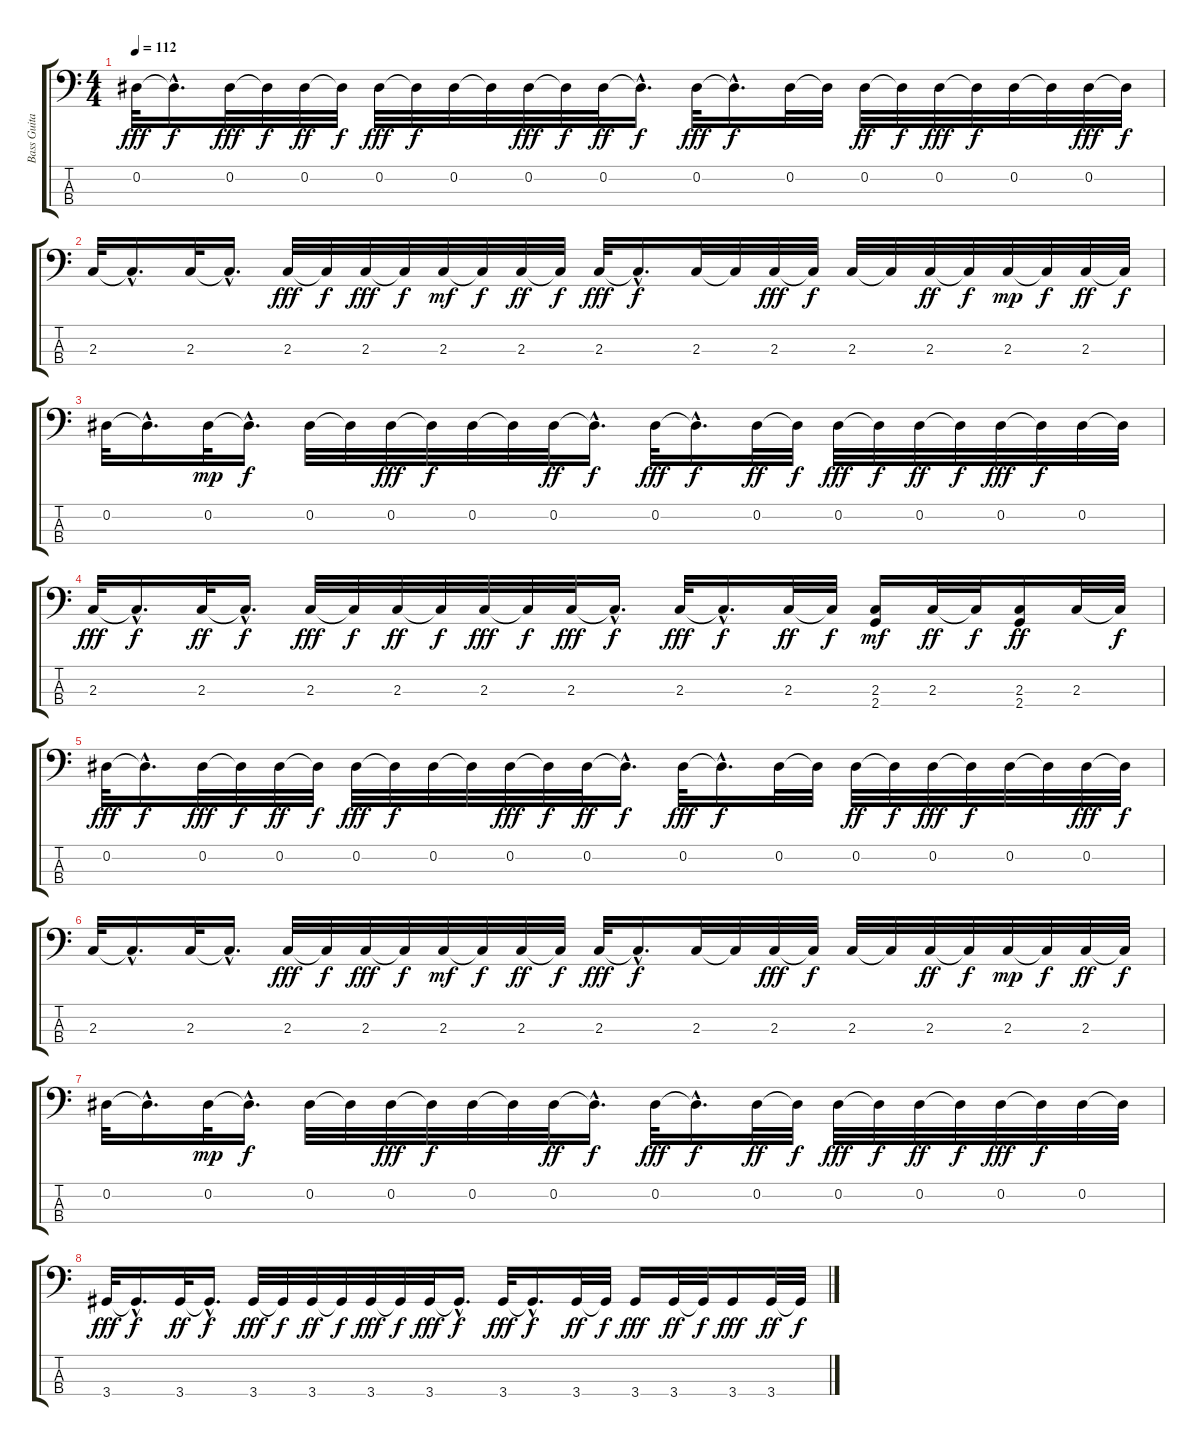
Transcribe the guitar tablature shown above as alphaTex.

\track ("Bass Guitar" "Bass Guita") {instrument electricbassfinger}
\staff {score tabs}
\tuning (Ab2 Eb2 Bb1 F1) {hide}
\ts (4 4)
\tempo 112
\clef f4
\ks c
0.2.32{dy fff} 0.2{hac t}.16{d dy f} 0.2.32{dy fff} 0.2{t}.32{dy f} 0.2.32{dy ff} 0.2{t}.32{dy f} 0.2.32{dy fff} 0.2{t}.32{dy f} 0.2.32 0.2{t}.32 0.2.32{dy fff} 0.2{t}.32{dy f} 0.2.32{dy ff} 0.2{hac t}.16{d dy f} 0.2.32{dy fff} 0.2{hac t}.16{d dy f} 0.2.32 0.2{t}.32 0.2.32{dy ff} 0.2{t}.32{dy f} 0.2.32{dy fff} 0.2{t}.32{dy f} 0.2.32 0.2{t}.32 0.2.32{dy fff} 0.2{t}.32{dy f} |
2.3.32 2.3{hac t}.16{d} 2.3.32 2.3{hac t}.16{d} 2.3.32{dy fff} 2.3{t}.32{dy f} 2.3.32{dy fff} 2.3{t}.32{dy f} 2.3.32{dy mf} 2.3{t}.32{dy f} 2.3.32{dy ff} 2.3{t}.32{dy f} 2.3.32{dy fff} 2.3{hac t}.16{d dy f} 2.3.32 2.3{t}.32 2.3.32{dy fff} 2.3{t}.32{dy f} 2.3.32 2.3{t}.32 2.3.32{dy ff} 2.3{t}.32{dy f} 2.3.32{dy mp} 2.3{t}.32{dy f} 2.3.32{dy ff} 2.3{t}.32{dy f} |
0.2.32 0.2{hac t}.16{d} 0.2.32{dy mp} 0.2{hac t}.16{d dy f} 0.2.32 0.2{t}.32 0.2.32{dy fff} 0.2{t}.32{dy f} 0.2.32 0.2{t}.32 0.2.32{dy ff} 0.2{hac t}.16{d dy f} 0.2.32{dy fff} 0.2{hac t}.16{d dy f} 0.2.32{dy ff} 0.2{t}.32{dy f} 0.2.32{dy fff} 0.2{t}.32{dy f} 0.2.32{dy ff} 0.2{t}.32{dy f} 0.2.32{dy fff} 0.2{t}.32{dy f} 0.2.32 0.2{t}.32 |
2.3.32{dy fff} 2.3{hac t}.16{d dy f} 2.3.32{dy ff} 2.3{hac t}.16{d dy f} 2.3.32{dy fff} 2.3{t}.32{dy f} 2.3.32{dy ff} 2.3{t}.32{dy f} 2.3.32{dy fff} 2.3{t}.32{dy f} 2.3.32{dy fff} 2.3{hac t}.16{d dy f} 2.3.32{dy fff} 2.3{hac t}.16{d dy f} 2.3.32{dy ff} 2.3{t}.32{dy f} (2.3 2.4).16{dy mf} 2.3.32{dy ff} 2.3{t}.32{dy f} (2.3 2.4).16{dy ff} 2.3.32 2.3{t}.32{dy f} |
0.2.32{dy fff} 0.2{hac t}.16{d dy f} 0.2.32{dy fff} 0.2{t}.32{dy f} 0.2.32{dy ff} 0.2{t}.32{dy f} 0.2.32{dy fff} 0.2{t}.32{dy f} 0.2.32 0.2{t}.32 0.2.32{dy fff} 0.2{t}.32{dy f} 0.2.32{dy ff} 0.2{hac t}.16{d dy f} 0.2.32{dy fff} 0.2{hac t}.16{d dy f} 0.2.32 0.2{t}.32 0.2.32{dy ff} 0.2{t}.32{dy f} 0.2.32{dy fff} 0.2{t}.32{dy f} 0.2.32 0.2{t}.32 0.2.32{dy fff} 0.2{t}.32{dy f} |
2.3.32 2.3{hac t}.16{d} 2.3.32 2.3{hac t}.16{d} 2.3.32{dy fff} 2.3{t}.32{dy f} 2.3.32{dy fff} 2.3{t}.32{dy f} 2.3.32{dy mf} 2.3{t}.32{dy f} 2.3.32{dy ff} 2.3{t}.32{dy f} 2.3.32{dy fff} 2.3{hac t}.16{d dy f} 2.3.32 2.3{t}.32 2.3.32{dy fff} 2.3{t}.32{dy f} 2.3.32 2.3{t}.32 2.3.32{dy ff} 2.3{t}.32{dy f} 2.3.32{dy mp} 2.3{t}.32{dy f} 2.3.32{dy ff} 2.3{t}.32{dy f} |
0.2.32 0.2{hac t}.16{d} 0.2.32{dy mp} 0.2{hac t}.16{d dy f} 0.2.32 0.2{t}.32 0.2.32{dy fff} 0.2{t}.32{dy f} 0.2.32 0.2{t}.32 0.2.32{dy ff} 0.2{hac t}.16{d dy f} 0.2.32{dy fff} 0.2{hac t}.16{d dy f} 0.2.32{dy ff} 0.2{t}.32{dy f} 0.2.32{dy fff} 0.2{t}.32{dy f} 0.2.32{dy ff} 0.2{t}.32{dy f} 0.2.32{dy fff} 0.2{t}.32{dy f} 0.2.32 0.2{t}.32 |
3.4.32{dy fff} 3.4{hac t}.16{d dy f} 3.4.32{dy ff} 3.4{hac t}.16{d dy f} 3.4.32{dy fff} 3.4{t}.32{dy f} 3.4.32{dy ff} 3.4{t}.32{dy f} 3.4.32{dy fff} 3.4{t}.32{dy f} 3.4.32{dy fff} 3.4{hac t}.16{d dy f} 3.4.32{dy fff} 3.4{hac t}.16{d dy f} 3.4.32{dy ff} 3.4{t}.32{dy f} 3.4.16{dy fff} 3.4.32{dy ff} 3.4{t}.32{dy f} 3.4.16{dy fff} 3.4.32{dy ff} 3.4{t}.32{dy f}
